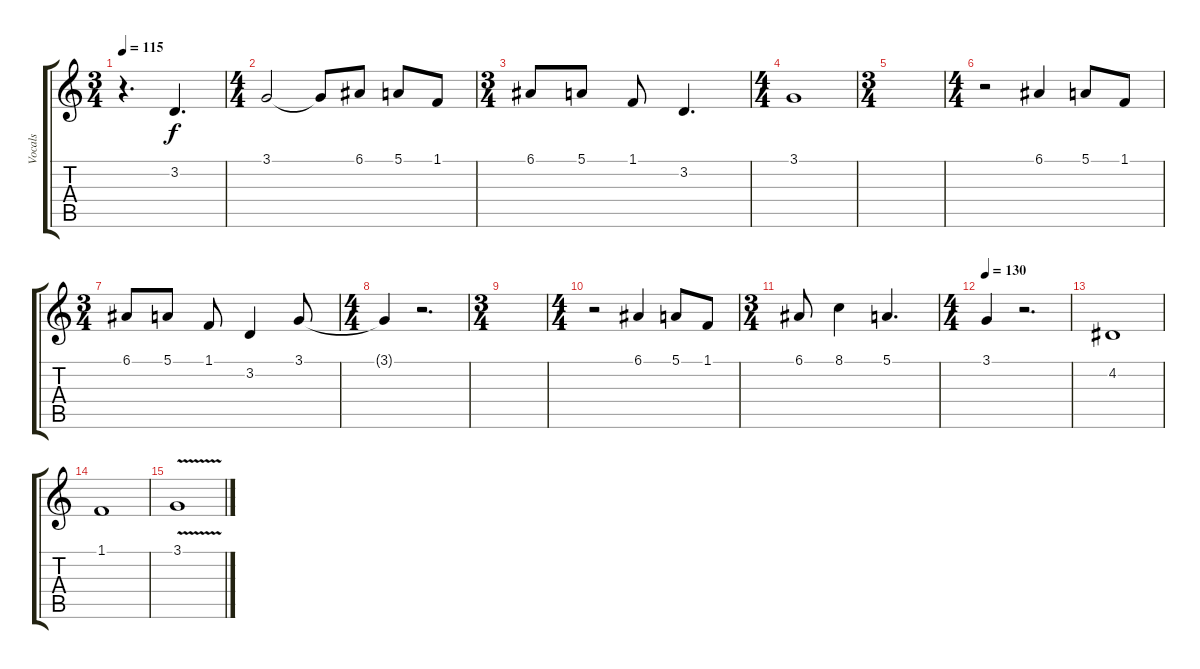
\track ("Vocals" "Vocals") {instrument choiraahs}
\staff {score tabs}
\tuning (E4 B3 G3 D3 A2 E2) {hide}
\ts (3 4)
\tempo 115
\clef g2
\ks c
r.4{d dy f} 3.2.4{d} |
\ts (4 4)
3.1.2 3.1{t}.8 6.1.8 5.1.8 1.1.8 |
\ts (3 4)
6.1.8 5.1.8 1.1.8 3.2.4{d} |
\ts (4 4)
3.1.1 |
\ts (3 4)
|
\ts (4 4)
r.2 6.1.4 5.1.8 1.1.8 |
\ts (3 4)
6.1.8 5.1.8 1.1.8 3.2.4 3.1.8 |
\ts (4 4)
3.1{t}.4 r.2{d} |
\ts (3 4)
|
\ts (4 4)
r.2 6.1.4 5.1.8 1.1.8 |
\ts (3 4)
6.1.8 8.1.4 5.1.4{d} |
\ts (4 4)
\tempo 130
3.1.4 r.2{d} |
4.2.1 |
1.1.1 |
3.1{v}.1
